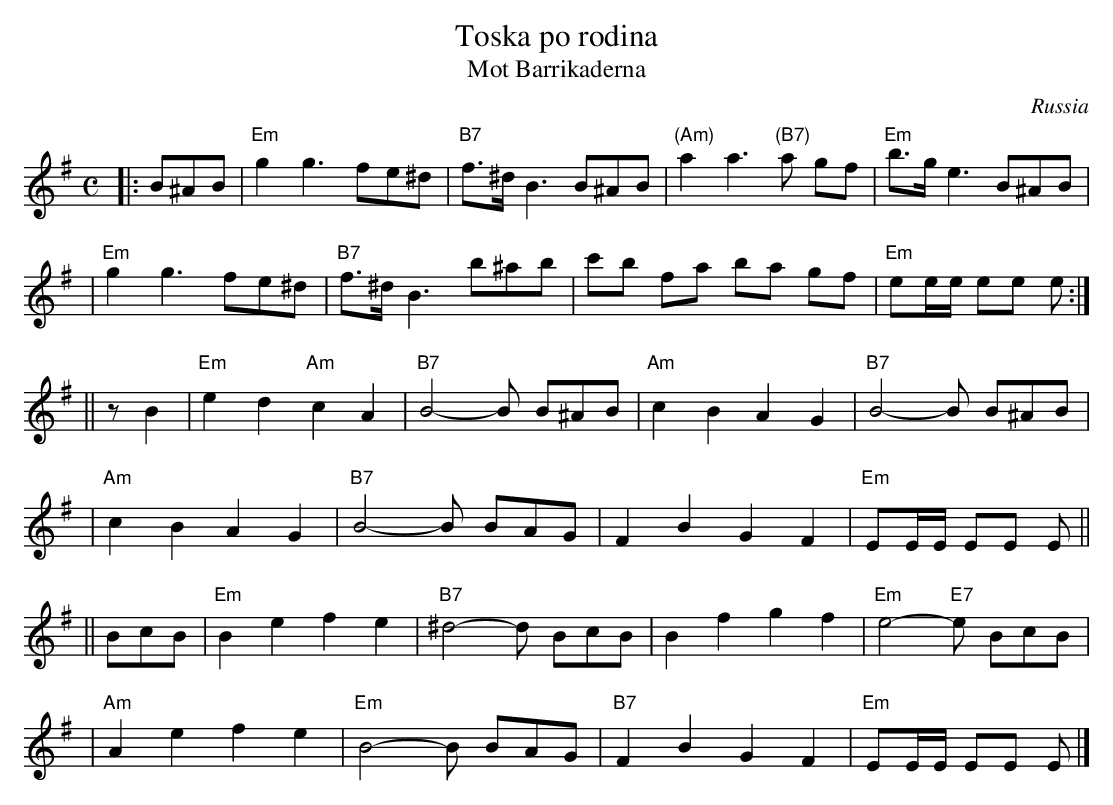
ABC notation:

X:1
T: Toska po rodina
T: Mot Barrikaderna
O: Russia
M: C
L: 1/8
K: Em
|: B^AB \
| "Em"g2 g3 fe^d | "B7"f>^d B3 B^AB | "(Am)"a2 a3 "(B7)"a gf | "Em"b>g e3 B^AB |
| "Em"g2 g3 fe^d | "B7"f>^d B3 b^ab | c'b fa ba gf | "Em"ee/e/ ee e :|
|| z B2 \
| "Em"e2 d2 "Am"c2 A2 | "B7"B4- B B^AB | "Am"c2 B2 A2 G2 | "B7"B4- B B^AB |
| "Am"c2 B2 A2 G2 | "B7"B4- B BAG | F2 B2 G2 F2 | "Em"EE/E/ EE E ||
|| BcB \
| "Em"B2 e2 f2 e2 | "B7"^d4- d BcB | B2 f2 g2 f2 | "Em"e4- "E7"e BcB |
| "Am"A2 e2 f2 e2 | "Em"B4- B BAG | "B7"F2 B2 G2 F2 | "Em"EE/E/ EE E |]
